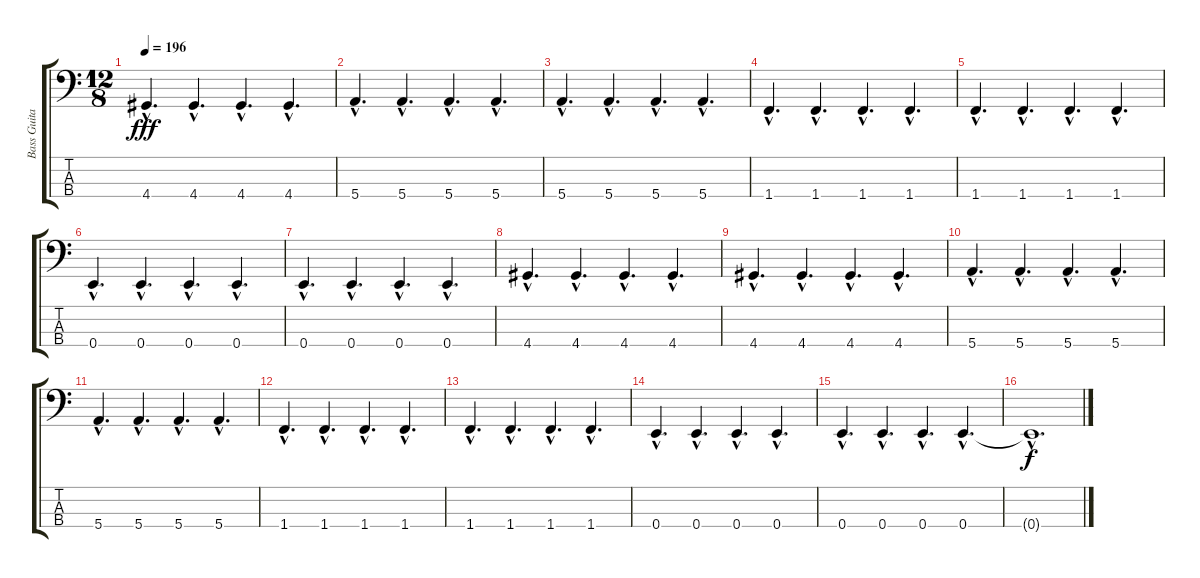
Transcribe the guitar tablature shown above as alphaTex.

\track ("Bass Guitar" "Bass Guita") {instrument electricbassfinger}
\staff {score tabs}
\tuning (G2 D2 A1 E1) {hide}
\ts (12 8)
\tempo 196
\clef f4
\ks c
4.4{hac}.4{d dy fff} 4.4{hac}.4{d} 4.4{hac}.4{d} 4.4{hac}.4{d} |
5.4{hac}.4{d} 5.4{hac}.4{d} 5.4{hac}.4{d} 5.4{hac}.4{d} |
5.4{hac}.4{d} 5.4{hac}.4{d} 5.4{hac}.4{d} 5.4{hac}.4{d} |
1.4{hac}.4{d} 1.4{hac}.4{d} 1.4{hac}.4{d} 1.4{hac}.4{d} |
1.4{hac}.4{d} 1.4{hac}.4{d} 1.4{hac}.4{d} 1.4{hac}.4{d} |
0.4{hac}.4{d} 0.4{hac}.4{d} 0.4{hac}.4{d} 0.4{hac}.4{d} |
0.4{hac}.4{d} 0.4{hac}.4{d} 0.4{hac}.4{d} 0.4{hac}.4{d} |
4.4{hac}.4{d} 4.4{hac}.4{d} 4.4{hac}.4{d} 4.4{hac}.4{d} |
4.4{hac}.4{d} 4.4{hac}.4{d} 4.4{hac}.4{d} 4.4{hac}.4{d} |
5.4{hac}.4{d} 5.4{hac}.4{d} 5.4{hac}.4{d} 5.4{hac}.4{d} |
5.4{hac}.4{d} 5.4{hac}.4{d} 5.4{hac}.4{d} 5.4{hac}.4{d} |
1.4{hac}.4{d} 1.4{hac}.4{d} 1.4{hac}.4{d} 1.4{hac}.4{d} |
1.4{hac}.4{d} 1.4{hac}.4{d} 1.4{hac}.4{d} 1.4{hac}.4{d} |
0.4{hac}.4{d} 0.4{hac}.4{d} 0.4{hac}.4{d} 0.4{hac}.4{d} |
0.4{hac}.4{d} 0.4{hac}.4{d} 0.4{hac}.4{d} 0.4{hac}.4{d} |
0.4{hac t}.1{d dy f}
